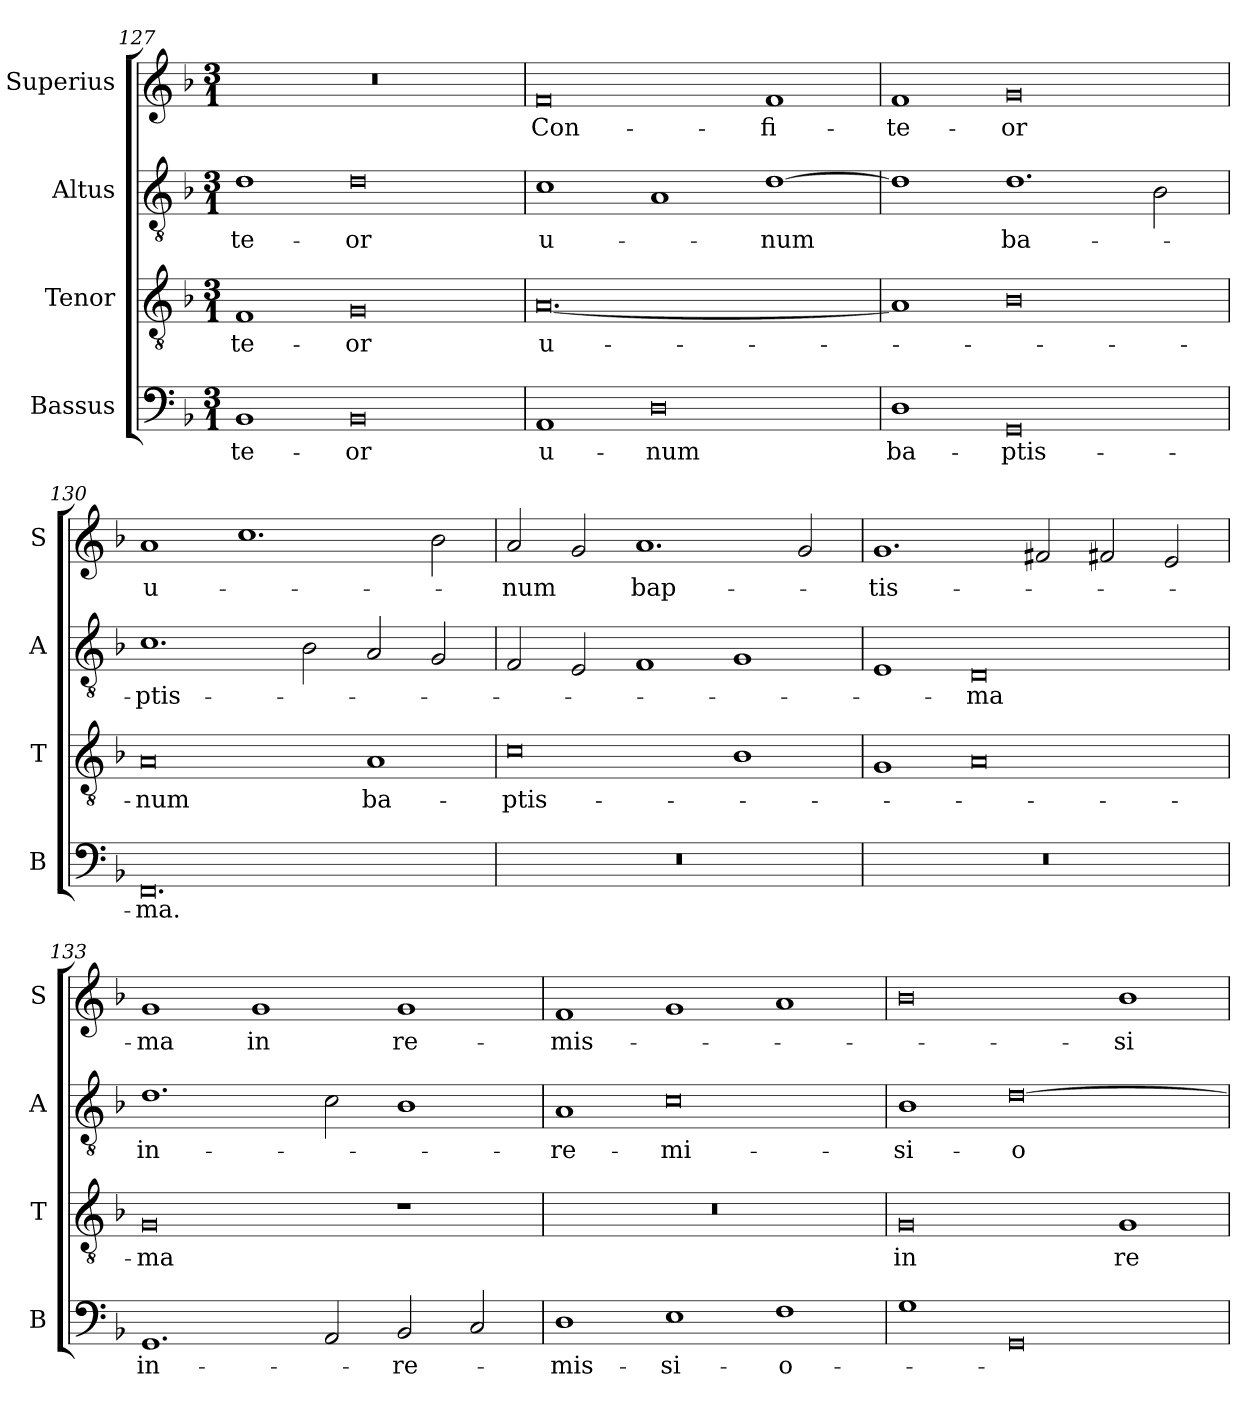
**kern	**text	**kern	**text	**kern	**text	**kern	**text
*part4	*part4	*part3	*part3	*part2	*part2	*part1	*part1
*staff4	*staff4	*staff3	*staff3	*staff2	*staff2	*staff1	*staff1
*I"Bassus	*	*I"Tenor	*	*I"Altus	*	*I"Superius	*
*I'B	*	*I'T	*	*I'A	*	*I'S	*
*clefF4	*	*clefGv2	*	*clefGv2	*	*clefG2	*
*k[b-]	*	*k[b-]	*	*k[b-]	*	*k[b-]	*
*M3/1	*	*M3/1	*	*M3/1	*	*M3/1	*
=127	=127	=127	=127	=127	=127	=127	=127
1BB-	-te-	1F	-te-	1d	-te-	0.r	.
0BB-	-or	0G	-or	0d	-or	.	.
=128	=128	=128	=128	=128	=128	=128	=128
1AA	u-	[0.A	u-	1c	u-	0f	Con-
0D	-num	.	.	1A	.	.	.
.	.	.	.	[1d	-num	1f	-fi-
=129	=129	=129	=129	=129	=129	=129	=129
1D	ba-	1A]	.	1d]	.	1f	-te-
0GG	-ptis-	0B-	.	1.d	ba-	0g	-or
.	.	.	.	2B-\	.	.	.
=130	=130	=130	=130	=130	=130	=130	=130
0.FF	-ma.	0A	-num	1.c	-ptis-	1a	u-
.	.	.	.	.	.	1.cc	.
.	.	.	.	2B-\	.	.	.
.	.	1A	ba-	2A/	.	.	.
.	.	.	.	2G/	.	2b-\	.
=131	=131	=131	=131	=131	=131	=131	=131
0.r	.	0c	-ptis-	2F/	.	2a/	-num
.	.	.	.	2E/	.	2g/	.
.	.	.	.	1F	.	1.a	bap-
.	.	1B-	.	1G	.	.	.
.	.	.	.	.	.	2g/	.
=132	=132	=132	=132	=132	=132	=132	=132
0.r	.	1G	.	1E	.	1.g	-tis-
.	.	0A	.	0D	-ma	.	.
.	.	.	.	.	.	2f#X/	.
.	.	.	.	.	.	2f#X/	.
.	.	.	.	.	.	2e/	.
=133	=133	=133	=133	=133	=133	=133	=133
1.GG	in-	0G	-ma	1.d	in-	1g	-ma
.	.	.	.	.	.	1g	in
2AA/	.	.	.	2c\	.	.	.
2BB-/	-re-	1r	.	1B-	.	1g	re-
2C/	.	.	.	.	.	.	.
=134	=134	=134	=134	=134	=134	=134	=134
1D	-mis-	0.r	.	1A	-re-	1f	-mis-
1E	-si-	.	.	0c	-mi-	1g	.
1F	-o-	.	.	.	.	1a	.
=135	=135	=135	=135	=135	=135	=135	=135
1G	.	0G	in	1B-	-si-	0b-	.
0GG	.	.	.	[0d	-o-	.	.
.	.	1G	re-	.	.	1b-	-si-
=	=	=	=	=	=	=	=
*-	*-	*-	*-	*-	*-	*-	*-
